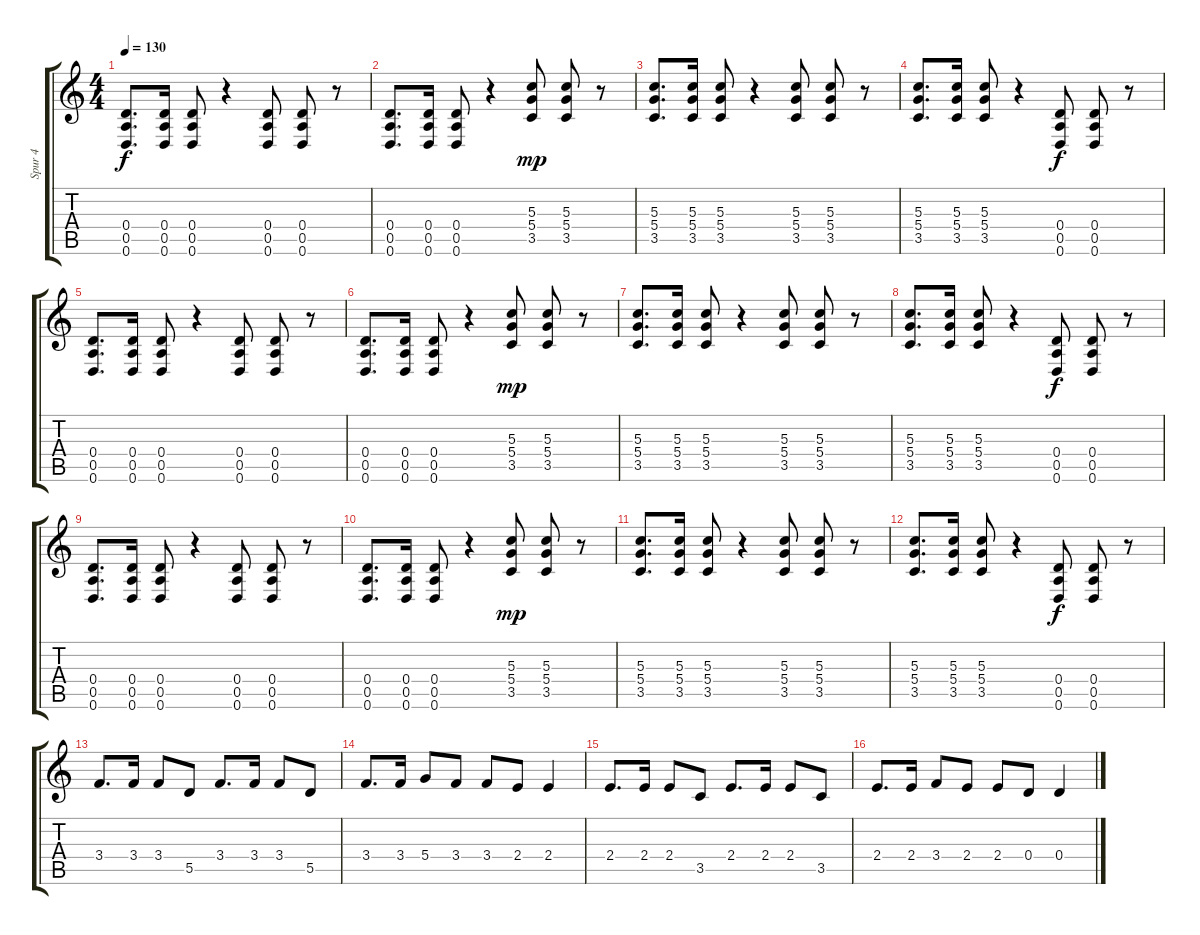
\track ("Spur 4" "Spur 4") {instrument acousticguitarsteel}
\staff {score tabs}
\tuning (E4 B3 G3 D3 A2 D2) {hide}
\ts (4 4)
\tempo 130
\clef g2
\ks c
(0.4 0.5 0.6).8{d dy f} (0.4 0.5 0.6).16 (0.4 0.5 0.6).8 r.4 (0.4 0.5 0.6).8 (0.4 0.5 0.6).8 r.8 |
(0.4 0.5 0.6).8{d} (0.4 0.5 0.6).16 (0.4 0.5 0.6).8 r.4 (5.3 5.4 3.5).8{dy mp} (5.3 5.4 3.5).8 r.8 |
(5.3 5.4 3.5).8{d} (5.3 5.4 3.5).16 (5.3 5.4 3.5).8 r.4 (5.3 5.4 3.5).8 (5.3 5.4 3.5).8 r.8 |
(5.3 5.4 3.5).8{d} (5.3 5.4 3.5).16 (5.3 5.4 3.5).8 r.4 (0.4 0.5 0.6).8{dy f} (0.4 0.5 0.6).8 r.8 |
(0.4 0.5 0.6).8{d} (0.4 0.5 0.6).16 (0.4 0.5 0.6).8 r.4 (0.4 0.5 0.6).8 (0.4 0.5 0.6).8 r.8 |
(0.4 0.5 0.6).8{d} (0.4 0.5 0.6).16 (0.4 0.5 0.6).8 r.4 (5.3 5.4 3.5).8{dy mp} (5.3 5.4 3.5).8 r.8 |
(5.3 5.4 3.5).8{d} (5.3 5.4 3.5).16 (5.3 5.4 3.5).8 r.4 (5.3 5.4 3.5).8 (5.3 5.4 3.5).8 r.8 |
(5.3 5.4 3.5).8{d} (5.3 5.4 3.5).16 (5.3 5.4 3.5).8 r.4 (0.4 0.5 0.6).8{dy f} (0.4 0.5 0.6).8 r.8 |
(0.4 0.5 0.6).8{d} (0.4 0.5 0.6).16 (0.4 0.5 0.6).8 r.4 (0.4 0.5 0.6).8 (0.4 0.5 0.6).8 r.8 |
(0.4 0.5 0.6).8{d} (0.4 0.5 0.6).16 (0.4 0.5 0.6).8 r.4 (5.3 5.4 3.5).8{dy mp} (5.3 5.4 3.5).8 r.8 |
(5.3 5.4 3.5).8{d} (5.3 5.4 3.5).16 (5.3 5.4 3.5).8 r.4 (5.3 5.4 3.5).8 (5.3 5.4 3.5).8 r.8 |
(5.3 5.4 3.5).8{d} (5.3 5.4 3.5).16 (5.3 5.4 3.5).8 r.4 (0.4 0.5 0.6).8{dy f} (0.4 0.5 0.6).8 r.8 |
3.4.8{d} 3.4.16 3.4.8 5.5.8 3.4.8{d} 3.4.16 3.4.8 5.5.8 |
3.4.8{d} 3.4.16 5.4.8 3.4.8 3.4.8 2.4.8 2.4.4 |
2.4.8{d} 2.4.16 2.4.8 3.5.8 2.4.8{d} 2.4.16 2.4.8 3.5.8 |
2.4.8{d} 2.4.16 3.4.8 2.4.8 2.4.8 0.4.8 0.4.4
